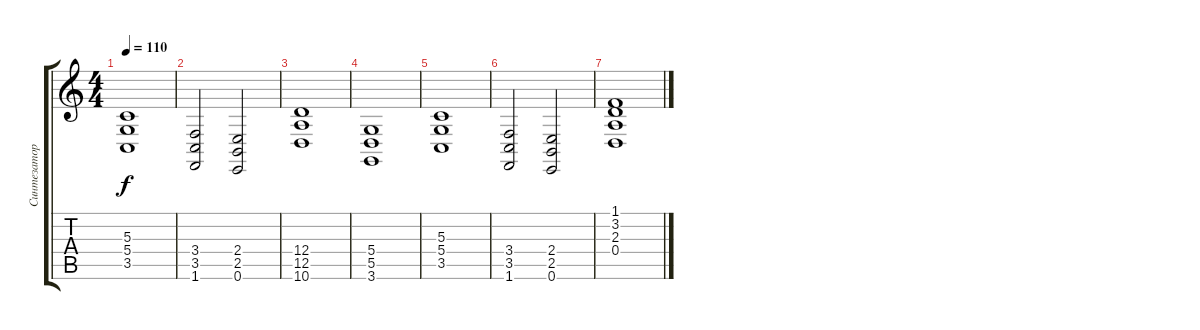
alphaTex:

\track ("Синтезатор" "Синтезатор") {instrument synthstrings1}
\staff {score tabs}
\tuning (E4 B3 G3 D3 A2 E2) {hide}
\ts (4 4)
\tempo 110
\clef g2
\ks c
(5.3 5.4 3.5).1{dy f} |
(3.4 3.5 1.6).2 (2.4 2.5 0.6).2 |
(12.4 12.5 10.6).1 |
(5.4 5.5 3.6).1 |
(5.3 5.4 3.5).1 |
(3.4 3.5 1.6).2 (2.4 2.5 0.6).2 |
(1.1 3.2 2.3 0.4).1
